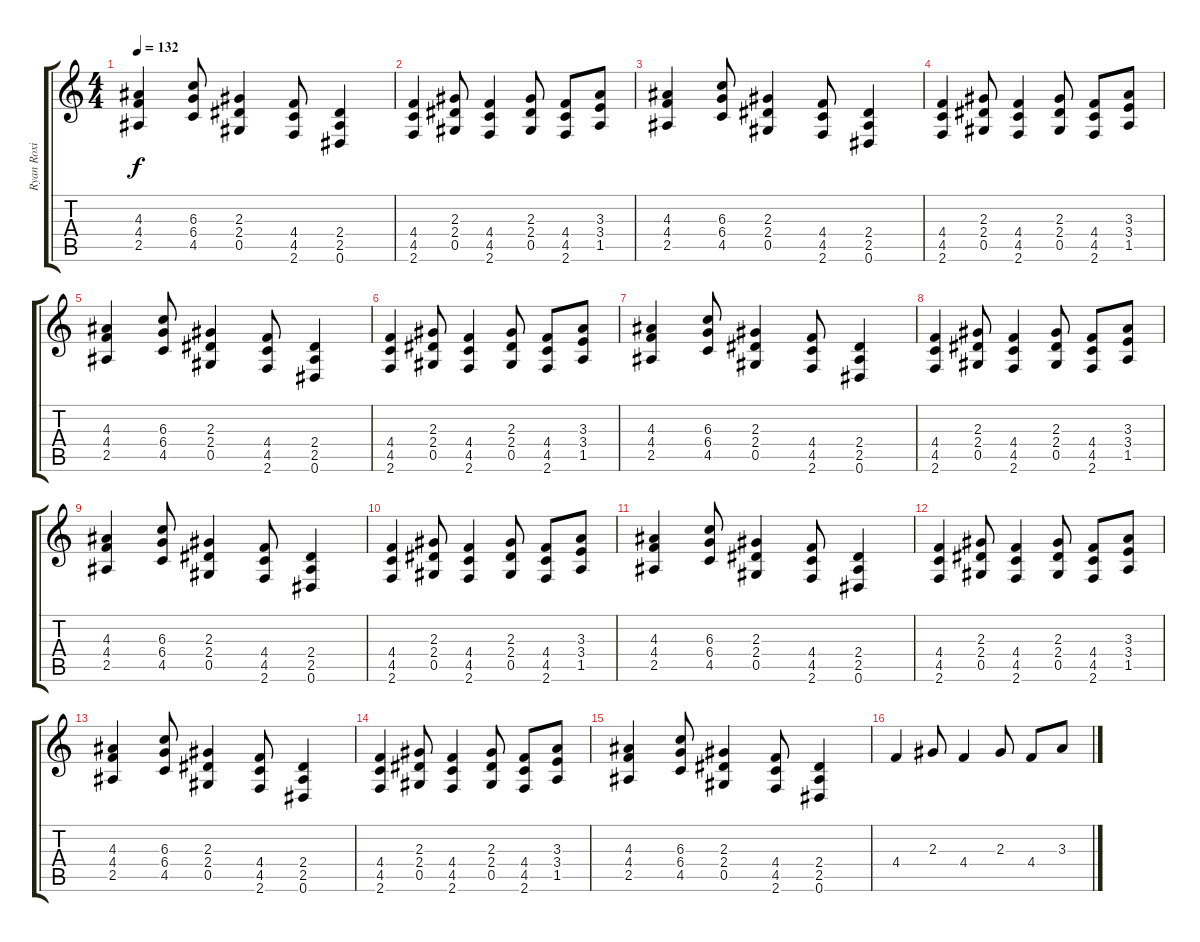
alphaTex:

\track ("Ryan Roxi" "Ryan Roxi") {instrument distortionguitar}
\staff {score tabs}
\tuning (Eb4 Bb3 Gb3 Db3 Ab2 Eb2) {hide}
\ts (4 4)
\tempo 132
\clef g2
\ks c
(4.3 4.4 2.5).4{dy f} (6.3 6.4 4.5).8 (2.3 2.4 0.5).4 (4.4 4.5 2.6).8 (2.4 2.5 0.6).4 |
(4.4 4.5 2.6).4 (2.3 2.4 0.5).8 (4.4 4.5 2.6).4 (2.3 2.4 0.5).8 (4.4 4.5 2.6).8 (3.3 3.4 1.5).8 |
(4.3 4.4 2.5).4 (6.3 6.4 4.5).8 (2.3 2.4 0.5).4 (4.4 4.5 2.6).8 (2.4 2.5 0.6).4 |
(4.4 4.5 2.6).4 (2.3 2.4 0.5).8 (4.4 4.5 2.6).4 (2.3 2.4 0.5).8 (4.4 4.5 2.6).8 (3.3 3.4 1.5).8 |
(4.3 4.4 2.5).4 (6.3 6.4 4.5).8 (2.3 2.4 0.5).4 (4.4 4.5 2.6).8 (2.4 2.5 0.6).4 |
(4.4 4.5 2.6).4 (2.3 2.4 0.5).8 (4.4 4.5 2.6).4 (2.3 2.4 0.5).8 (4.4 4.5 2.6).8 (3.3 3.4 1.5).8 |
(4.3 4.4 2.5).4 (6.3 6.4 4.5).8 (2.3 2.4 0.5).4 (4.4 4.5 2.6).8 (2.4 2.5 0.6).4 |
(4.4 4.5 2.6).4 (2.3 2.4 0.5).8 (4.4 4.5 2.6).4 (2.3 2.4 0.5).8 (4.4 4.5 2.6).8 (3.3 3.4 1.5).8 |
(4.3 4.4 2.5).4 (6.3 6.4 4.5).8 (2.3 2.4 0.5).4 (4.4 4.5 2.6).8 (2.4 2.5 0.6).4 |
(4.4 4.5 2.6).4 (2.3 2.4 0.5).8 (4.4 4.5 2.6).4 (2.3 2.4 0.5).8 (4.4 4.5 2.6).8 (3.3 3.4 1.5).8 |
(4.3 4.4 2.5).4 (6.3 6.4 4.5).8 (2.3 2.4 0.5).4 (4.4 4.5 2.6).8 (2.4 2.5 0.6).4 |
(4.4 4.5 2.6).4 (2.3 2.4 0.5).8 (4.4 4.5 2.6).4 (2.3 2.4 0.5).8 (4.4 4.5 2.6).8 (3.3 3.4 1.5).8 |
(4.3 4.4 2.5).4 (6.3 6.4 4.5).8 (2.3 2.4 0.5).4 (4.4 4.5 2.6).8 (2.4 2.5 0.6).4 |
(4.4 4.5 2.6).4 (2.3 2.4 0.5).8 (4.4 4.5 2.6).4 (2.3 2.4 0.5).8 (4.4 4.5 2.6).8 (3.3 3.4 1.5).8 |
(4.3 4.4 2.5).4 (6.3 6.4 4.5).8 (2.3 2.4 0.5).4 (4.4 4.5 2.6).8 (2.4 2.5 0.6).4 |
4.4.4 2.3.8 4.4.4 2.3.8 4.4.8 3.3.8
